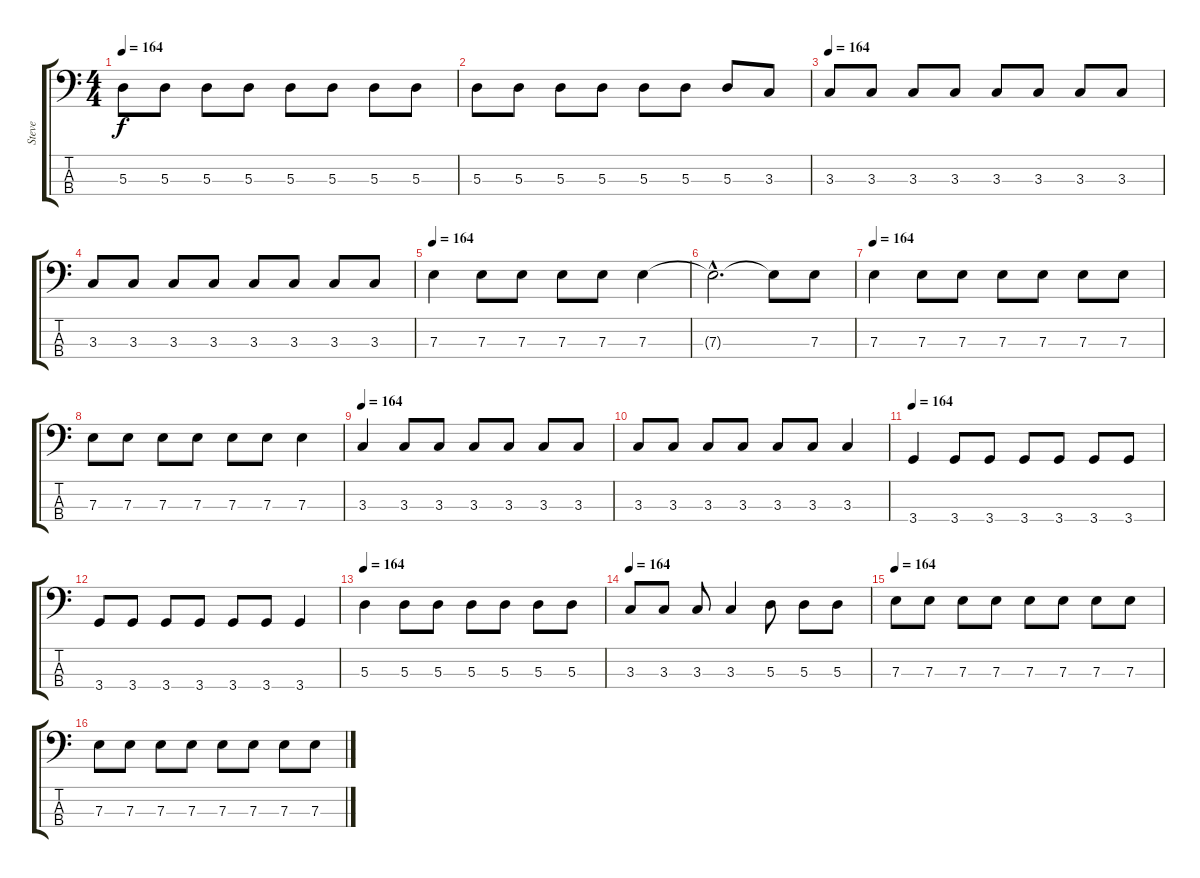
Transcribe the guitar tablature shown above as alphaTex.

\track ("Steve" "Steve") {instrument electricbassfinger}
\staff {score tabs}
\tuning (G2 D2 A1 E1) {hide}
\ts (4 4)
\tempo 164
\clef f4
\ks c
5.3.8{dy f} 5.3.8 5.3.8 5.3.8 5.3.8 5.3.8 5.3.8 5.3.8 |
5.3.8 5.3.8 5.3.8 5.3.8 5.3.8 5.3.8 5.3.8 3.3.8 |
\tempo 164
3.3.8 3.3.8 3.3.8 3.3.8 3.3.8 3.3.8 3.3.8 3.3.8 |
3.3.8 3.3.8 3.3.8 3.3.8 3.3.8 3.3.8 3.3.8 3.3.8 |
\tempo 164
7.3.4 7.3.8 7.3.8 7.3.8 7.3.8 7.3.4 |
7.3{hac t}.2{d} 7.3{t}.8 7.3.8 |
\tempo 164
7.3.4 7.3.8 7.3.8 7.3.8 7.3.8 7.3.8 7.3.8 |
7.3.8 7.3.8 7.3.8 7.3.8 7.3.8 7.3.8 7.3.4 |
\tempo 164
3.3.4 3.3.8 3.3.8 3.3.8 3.3.8 3.3.8 3.3.8 |
3.3.8 3.3.8 3.3.8 3.3.8 3.3.8 3.3.8 3.3.4 |
\tempo 164
3.4.4 3.4.8 3.4.8 3.4.8 3.4.8 3.4.8 3.4.8 |
3.4.8 3.4.8 3.4.8 3.4.8 3.4.8 3.4.8 3.4.4 |
\tempo 164
5.3.4 5.3.8 5.3.8 5.3.8 5.3.8 5.3.8 5.3.8 |
\tempo 164
3.3.8 3.3.8 3.3.8 3.3.4 5.3.8 5.3.8 5.3.8 |
\tempo 164
7.3.8 7.3.8 7.3.8 7.3.8 7.3.8 7.3.8 7.3.8 7.3.8 |
7.3.8 7.3.8 7.3.8 7.3.8 7.3.8 7.3.8 7.3.8 7.3.8
